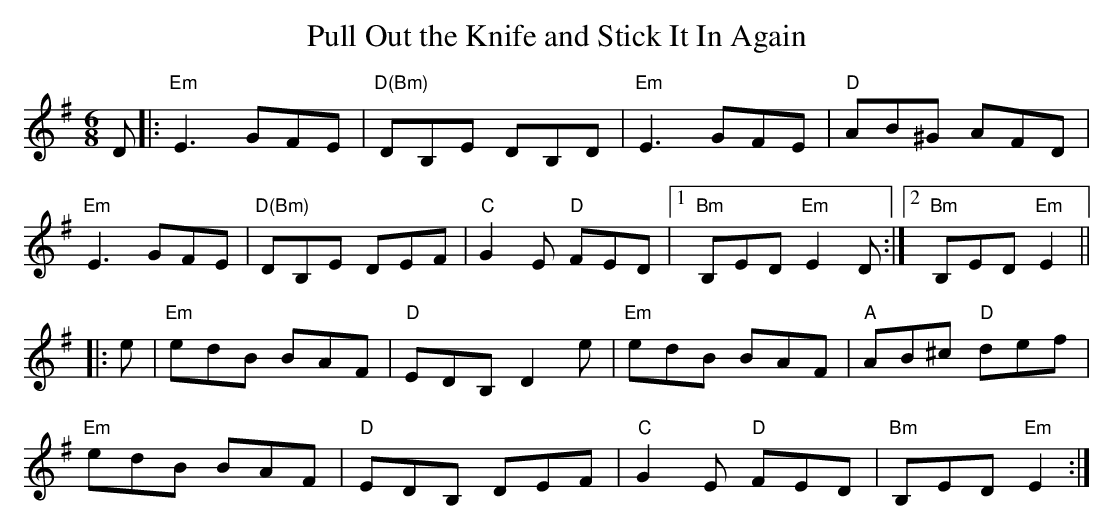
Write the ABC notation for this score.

X:1
T:Pull Out the Knife and Stick It In Again
M:6/8
K:Em
D|:"Em"E3 GFE|"D(Bm)"DB,E DB,D|"Em"E3 GFE|"D"AB^G AFD|
"Em"E3 GFE|"D(Bm)"DB,E DEF|"C"G2E "D"FED|1 "Bm"B,ED "Em"E2D:|2 "Bm"B,ED"Em"E2||
|:e|"Em"edB BAF|"D"EDB, D2e|"Em"edB BAF|"A"AB^c "D"def|
"Em"edB BAF|"D"EDB, DEF|"C"G2E "D"FED| "Bm"B,ED "Em"E2:|
